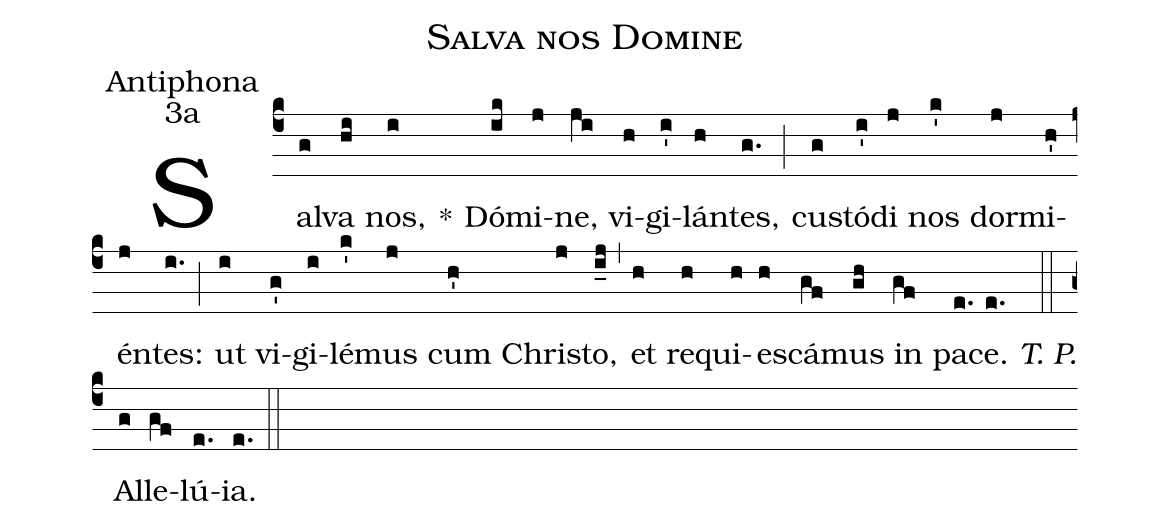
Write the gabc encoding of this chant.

name:Salva nos Domine;
office-part:Antiphona;
mode:3a;
%%
(c4)
Sal(g)va(hi) nos,(i) *() Dó(ik)mi(j)ne,(ji) vi(h)gi(i')lán(h)tes,(g.) (;)
cu(g)stó(i')di(j) nos(k') dor(j)mi(h')én(j)tes:(i.) (;)
ut(i) vi(g')gi(i)lé(k')mus(j) cum(h') Chri(j)sto,(i_j) (,)
et(h) re(h)qui(h)e(h)scá(gf)mus(gh) in(gf) pa(e.)ce.(e.)
<i>T. P.</i>(::) Al(g)le(gf)lú(e.)ia.(e.) (::)
